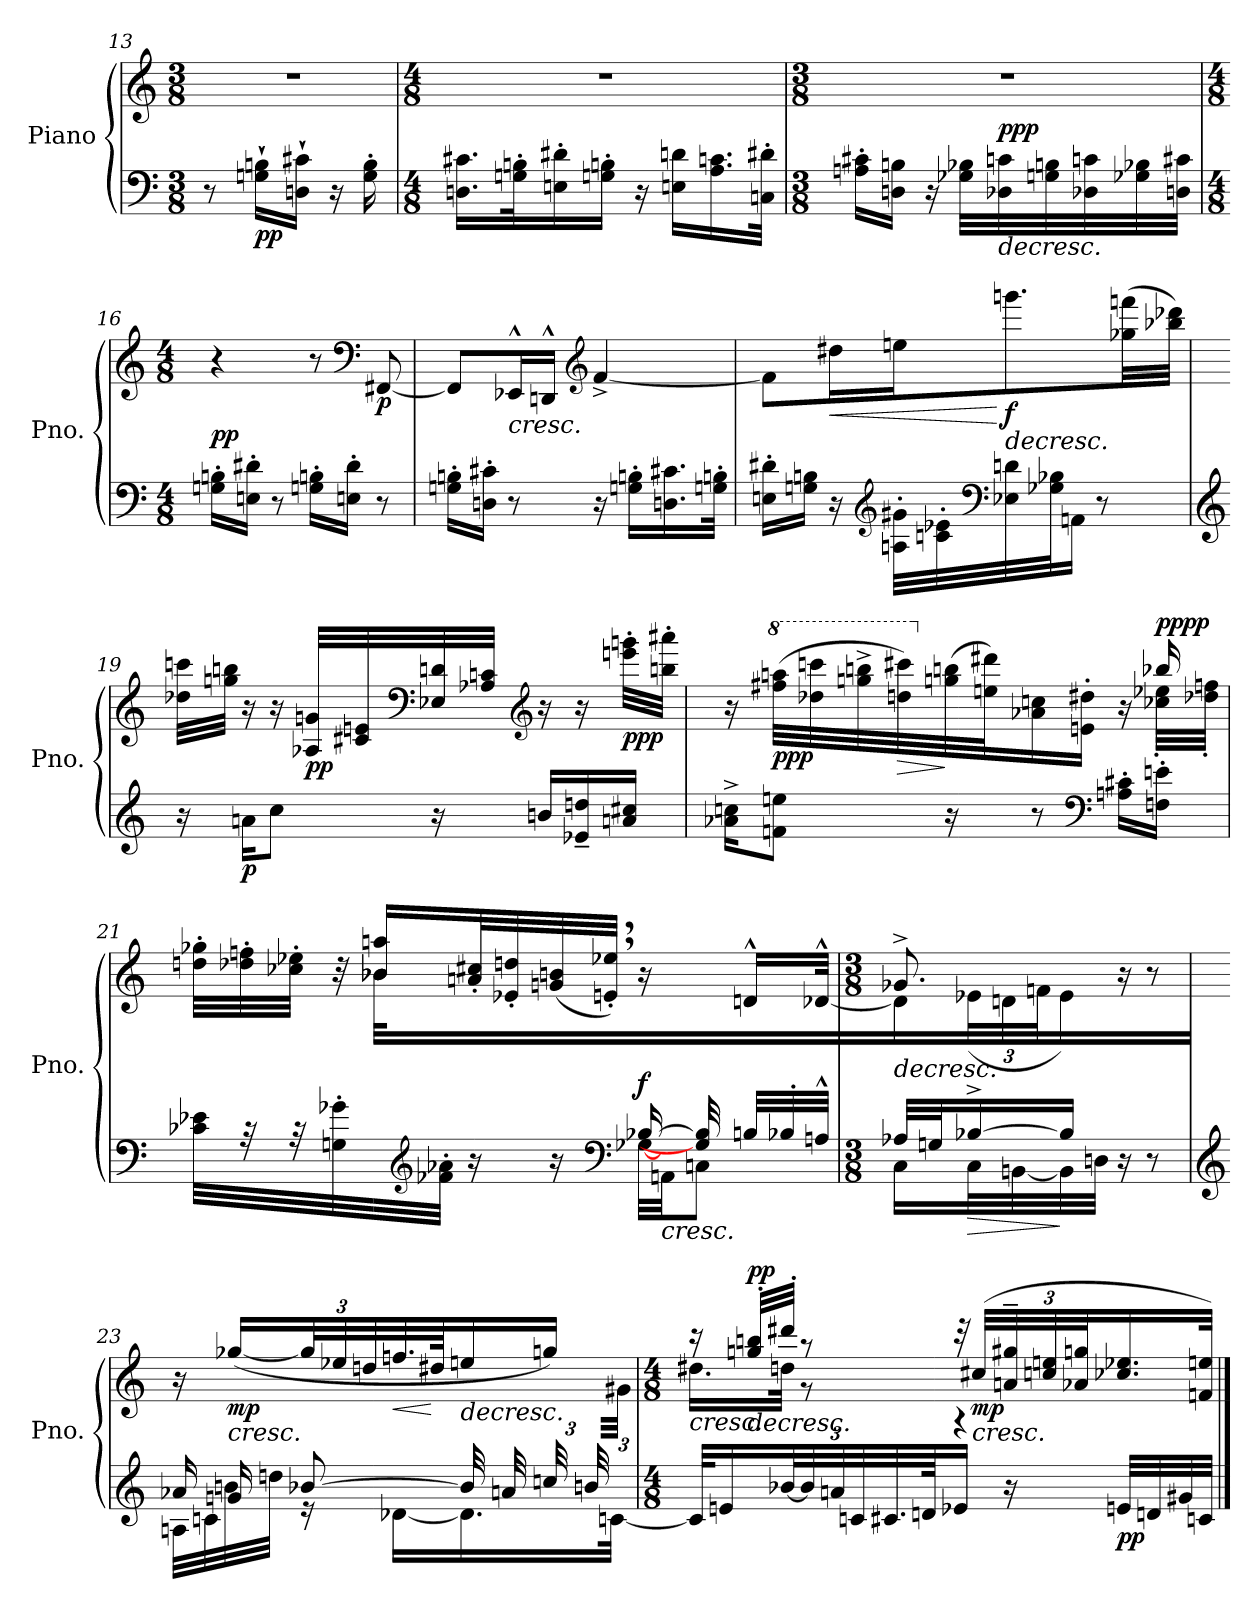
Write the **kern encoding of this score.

**kern	**kern	**dynam
*part1	*part1	*part1
*staff2	*staff1	*staff1/2
*I"Piano	*	*
*I'Pno.	*	*
*clefF4	*clefG2	*
*k[]	*k[]	*
*M3/8	*M3/8	*
=13	=13	=13
8r	4.r	.
!	!	!LO:DY:b=2
16Gn\` 16Bn\`LL	.	pp
16Dn\` 16c#X\`JJ	.	.
16r	.	.
16G\' 16B\'	.	.
!!LO:LB:g=z
=14	=14	=14
*M4/8	*M4/8	*
16.Dn\ 16.c#X\LL	2r	.
32Gn\' 32Bn\'K	.	.
16En\' 16d#X\'	.	.
16Gn\' 16Bn\'JJ	.	.
16r	.	.
16En\ 16dn\LL	.	.
16.A\ 16.cn\	.	.
32Cn\' 32d#X\'JJk	.	.
=15	=15	=15
*M3/8	*M3/8	*
16An\' 16c#X\'LL	4.r	.
16Dn\ 16Bn\JJ	.	.
16r	.	.
32G-X\ 32B-X\LLL	.	.
!	!	!LO:HP:b=2
!	!	!LO:DY:n=1:a=2
32D-X\ 32cn\	.	> ppp
32Gn\ 32Bn\	.	.
32D-X\ 32cn\	.	.
32G-X\ 32B-X\	.	.
32Dn\ 32c#X\JJJ	.	.
=16	=16	=16
*M4/8	*M4/8	*
!	!	!LO:DY:a=2
16Gn\' 16Bn\'LL	4r	pp
16En\' 16d#X\'JJ	.	.
8r	.	.
16Gn\' 16Bn\'LL	8r	.
16En\' 16d#\'JJ	.	.
*	*clefF4	*
!	!	!LO:DY:b
8r	[8FF#X/	p
!!LO:LB:g=z
=17	=17	=17
16Gn\' 16Bn\'LL	8FF#/L]	.
16Dn\' 16c#X\'JJ	.	.
!	!	!LO:HP:b
8r	16EE-X^^/L	<
.	16DDn^^/JJ	.
*	*clefG2	*
16r	[4f^/	]
16Gn\' 16Bn\'LL	.	.
16.Dn\ 16.c#X\	.	.
32Gn\' 32Bn\'JJk	.	.
=18	=18	=18
16En\' 16d#X\'LL	8f\L]	.
16Gn\ 16Bn\JJ	.	.
!	!	!LO:HP:b
16r	16dd#X\L	<
*clefG2	*	*
32An\' 32g#X\'LLL	16een\J	.
32cn\' 32e-X\'	.	.
*clefF4	*	*
!	!	!LO:HP:n=1:b
!	!	!LO:DY:n=1:b
32E-X\ 32dn\	8.gggn\	[ > f
32G-X\ 32B-X\J	.	.
16AAn\JJ	.	.
8r	.	.
.	(>32gg-X\ 32fffn\LL	.
.	32bb-X\ 32ddd-X\JJJ)	.
.	.	[
!!LO:LB:g=z
=19	=19	=19
*clefG2	*	*
16r	32dd-X\ 32cccn\LLL	.
.	32ggn\ 32bbn\JJJ	.
!	!	!LO:DY:b=2
16an\KL	16r	p
8cc\J	16r	.
!	!	!LO:DY:b
.	32A-X/ 32gn/LLL	pp
.	32c#X/ 32en/	.
*	*clefF4	*
16r	32E-X/ 32dn/	.
.	32A-X/ 32cn/JJJ	.
*	*clefG2	*
16bn/LL	16r	.
16e-X/~ 16ddn/~	16r	.
!	!	!LO:DY:b
16an/ 16cc#X/JJ	32eeen\' 32gggn\'LLL	ppp
.	32bbn\' 32aaa#X\'JJJ	.
!!LO:LB:g=z
=20	=20	=20
*	*^	*
16a-X\^ 16ccn\^KL	16r	4..ryy	.
*	*8va	*	*
!	!	!	!LO:DY:b
8fn\ 8een\J	(>32fff#X\ 32aaan\LLL	.	ppp
.	32ddd-X\ 32ccccn\	.	.
.	32gggn\^ 32bbbn\^	.	.
!	!	!	!LO:HP:b
.	32dddn\ 32cccc#X\)	.	>
*	*X8va	*	*
16r	(>32ggn\ 32bbn\	.	]
.	32een\ 32ddd#X\J)	.	.
8r	16a-X\ 16ccn\	.	.
.	16en\' 16dd#X\'JJ	.	]
*clefF4	*	*	*
16An\' 16c#X\'LL	16r	.	.
!	!	!	!LO:DY:b=2
!	!	!	!LO:DY:n=1:a
16Fn\' 16en\'JJ	16bb-X/	32cc-X\' 32ee-X\'LLL	ppp p
.	.	32dd-X\' 32ffn\'JJJ	.
!!LO:PB:g=z	!!
=21	=21	=21	=21
*^	*	*	*
32c-X\ 32e-X\	16ryy	32ddn\' 32gg-X\'LLL	8ryy	.
32r	.	32dd-X\' 32ffn\'	.	.
*v	*v	*	*	*
32r	32cc-X\' 32ee-X\'JJJ	.	.
32Gn\' 32g-X\'	32r	.	.
32ryy	16b-X/ 16aan/LL	32b-X\LLL	.
*clefG2	*	*	*
32f-X/' 32a-X/'JJJ	.	4ryy	.
16r	32an/' 32cc#X/'L	.	.
.	32e-X/' 32ddn/'	.	.
16r	(<32gn/ 32bn/	.	.
.	32en/', 32ee-X/',JJJ)	.	.
*clefF4	*	*	*
*^	*	*	*
!	!	!	!	!LO:DY:a=2
[16B-X/	[32G-X\LLL	16r	.	f
!	!	!	!	!LO:HP:b=2
.	32AAn\JJ	.	.	<
32G-/] 32B-/]	8Cn\J	32ryy	.	.
32Bn/LLL	.	16dn^^/LL	16.ryy	.
32B-X'/	.	.	.	.
32An^^/JJJ	.	[32d-X^^/JJk	.	.
=22	=22	=22	=22	=22
*M3/8	*	*M3/8	*	*
!	!	!	!	!LO:HP:b
32A-X/LLL	16C\LL	8.g-X^/	16d-\LL]	>
32Gn/J	.	.	.	.
!	!	!	!	!LO:HP:b=2
*	*	*	*Xbrackettup	*
[16B-X^/	32C\L	.	(>48e-X\L	>
.	.	.	48dn\	.
.	[32BBn\	.	.	.
.	.	.	48fn\J	.
16B-/JJ]	32BB\]	.	16e-\JJ)	]
.	32Dn\JJJ	.	.	.
16r	8.ryy	16r	8.ryy	[
8r	.	8r	.	.
!!LO:LB:g=z	!!
=23	=23	=23	=23	=23
*clefG2	*	*	*	*
16a-X/LL	32An\LLL	16r	48%17ryy	.
.	32cn\	.	.	.
!	!	!	!	!LO:HP:b
!	!	!	!	!LO:DY:n=1:b
16gn/J	32bn\	(>[16gg-X/LL	.	< mp
.	32ddn\JJJ	.	.	.
[8b-X/	16r	48gg-/L]	.	]
.	.	48ee-X/	.	.
.	.	48ddn/	.	.
!	!	!	!	!LO:HP:b
.	[16d-X\LL	32.ffn/	.	<
.	.	64dd#X/JK	.	[
!	!	!	!	!LO:HP:b
32b-/LL]	16.d-\]	16een/	.	>
32an/	.	.	.	.
*Xbrackettup	*	*	*	*
48ccn/	.	16ggn/JJ)	.	[
48bn/	.	.	.	.
.	[32cn\JJk	.	.	.
48ryy	.	.	48g#X\JJJ	.
*v	*v	*	*	*
!!LO:LB:g=z	!!
=24	=24	=24	=24
*M4/8	*M4/8	*	*
!	!	!	!LO:HP:b
32c/KLL]	16r	16.dd#X\LL	<
16en/	.	.	.
!	!	!	!LO:HP:n=1:b
!	!	!	!LO:DY:n=1:a
.	32ggn/' 32bbn/'LLL	.	] > pp
[32b-X/L	32ddd#X'/JJJ	32ddn\JJk	[ [
48b-/]	8r	8r	.
48an/	.	.	.
48cn/	.	.	.
32.c#X/	.	.	.
64dn/JK	.	.	.
16e-X/JJ	32r	4r	.
!	!	!	!LO:HP:b
!	!	!	!LO:DY:n=2:b
.	(>32cc#X/LLL	.	< mp
16r	48an/~ 48gg#X/~	.	.
.	48ccn/ 48een/	.	.
.	48a-X/ 48ggn/J	.	.
!	!	!	!LO:DY:n=3:b=2
32en/LLL	16.cc-X/ 16.ee-X/	.	pp
32dn/	.	.	.
32g#X/	.	.	.
32cn/JJJ	32fn/ 32een/JJk)	.	.
*	*v	*v	*
.	.	]
==	==	==
*-	*-	*-
